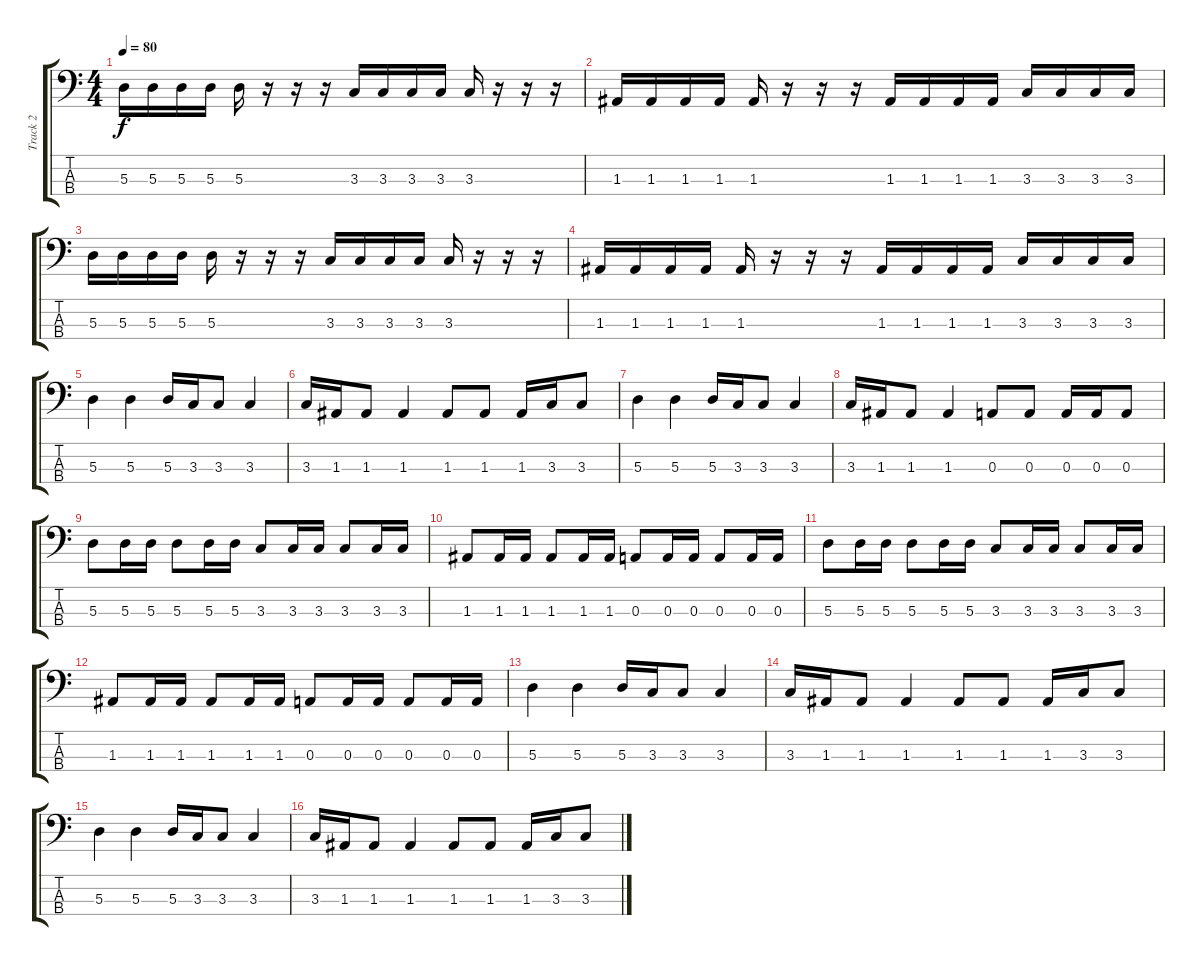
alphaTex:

\track ("Track 2" "Track 2") {instrument electricbassfinger}
\staff {score tabs}
\tuning (G2 D2 A1 E1) {hide}
\ts (4 4)
\tempo 80
\clef f4
\ks c
5.3.16{dy f} 5.3.16 5.3.16 5.3.16 5.3.16 r.16 r.16 r.16 3.3.16 3.3.16 3.3.16 3.3.16 3.3.16 r.16 r.16 r.16 |
1.3.16 1.3.16 1.3.16 1.3.16 1.3.16 r.16 r.16 r.16 1.3.16 1.3.16 1.3.16 1.3.16 3.3.16 3.3.16 3.3.16 3.3.16 |
5.3.16 5.3.16 5.3.16 5.3.16 5.3.16 r.16 r.16 r.16 3.3.16 3.3.16 3.3.16 3.3.16 3.3.16 r.16 r.16 r.16 |
1.3.16 1.3.16 1.3.16 1.3.16 1.3.16 r.16 r.16 r.16 1.3.16 1.3.16 1.3.16 1.3.16 3.3.16 3.3.16 3.3.16 3.3.16 |
5.3.4 5.3.4 5.3.16 3.3.16 3.3.8 3.3.4 |
3.3.16 1.3.16 1.3.8 1.3.4 1.3.8 1.3.8 1.3.16 3.3.16 3.3.8 |
5.3.4 5.3.4 5.3.16 3.3.16 3.3.8 3.3.4 |
3.3.16 1.3.16 1.3.8 1.3.4 0.3.8 0.3.8 0.3.16 0.3.16 0.3.8 |
5.3.8 5.3.16 5.3.16 5.3.8 5.3.16 5.3.16 3.3.8 3.3.16 3.3.16 3.3.8 3.3.16 3.3.16 |
1.3.8 1.3.16 1.3.16 1.3.8 1.3.16 1.3.16 0.3.8 0.3.16 0.3.16 0.3.8 0.3.16 0.3.16 |
5.3.8 5.3.16 5.3.16 5.3.8 5.3.16 5.3.16 3.3.8 3.3.16 3.3.16 3.3.8 3.3.16 3.3.16 |
1.3.8 1.3.16 1.3.16 1.3.8 1.3.16 1.3.16 0.3.8 0.3.16 0.3.16 0.3.8 0.3.16 0.3.16 |
5.3.4 5.3.4 5.3.16 3.3.16 3.3.8 3.3.4 |
3.3.16 1.3.16 1.3.8 1.3.4 1.3.8 1.3.8 1.3.16 3.3.16 3.3.8 |
5.3.4 5.3.4 5.3.16 3.3.16 3.3.8 3.3.4 |
3.3.16 1.3.16 1.3.8 1.3.4 1.3.8 1.3.8 1.3.16 3.3.16 3.3.8
